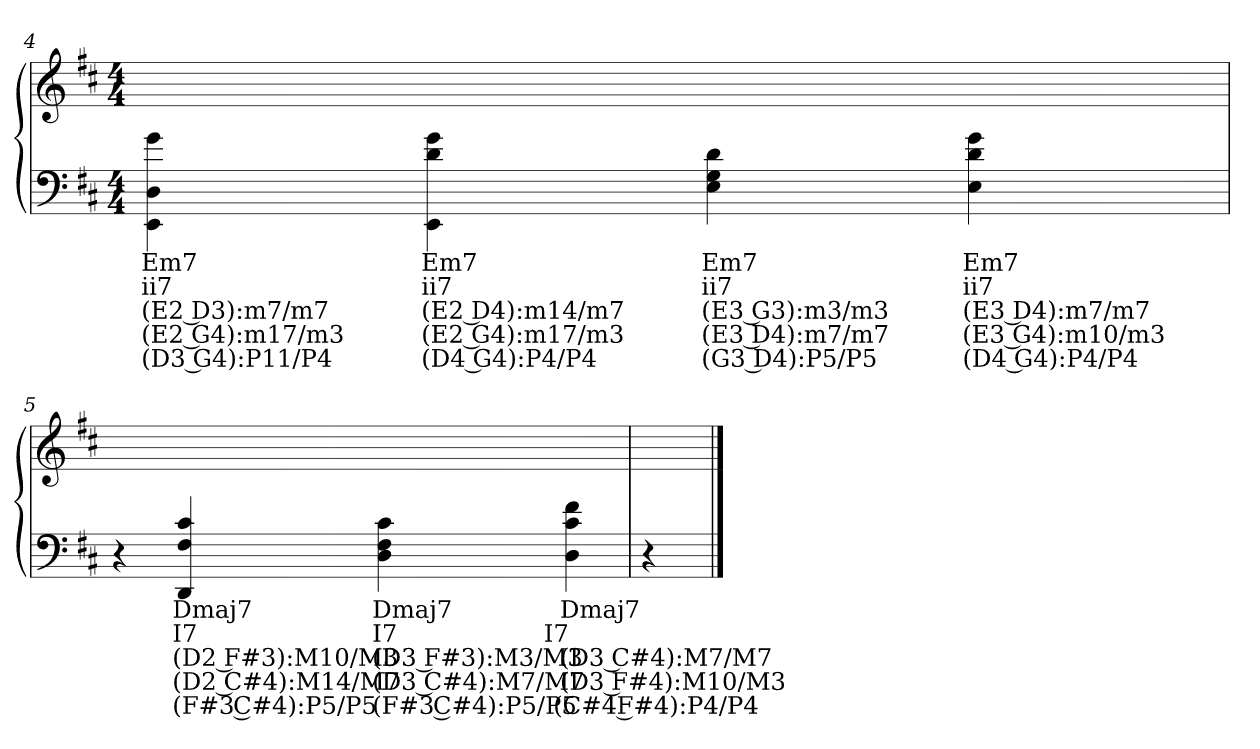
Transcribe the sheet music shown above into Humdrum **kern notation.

**kern	**text	**text	**text	**text	**text	**kern
*part2	*part2	*part2	*part2	*part2	*part2	*part1
*staff2	*staff2	*staff2	*staff2	*staff2	*staff2	*staff1
*clefF4	*	*	*	*	*	*clefG2
*k[f#c#]	*	*	*	*	*	*k[f#c#]
*D:	*	*	*	*	*	*D:
*M4/4	*	*	*	*	*	*M4/4
=4	=4	=4	=4	=4	=4	=4
4EE 4D 4g	Em7	ii7	(E2 D3):m7/m7	(E2 G4):m17/m3	(D3 G4):P11/P4	1ryy
4EE 4d 4g	Em7	ii7	(E2 D4):m14/m7	(E2 G4):m17/m3	(D4 G4):P4/P4	.
4E 4G 4d	Em7	ii7	(E3 G3):m3/m3	(E3 D4):m7/m7	(G3 D4):P5/P5	.
4E 4d 4g	Em7	ii7	(E3 D4):m7/m7	(E3 G4):m10/m3	(D4 G4):P4/P4	.
=5	=5	=5	=5	=5	=5	=5
4r	.	.	.	.	.	1ryy
4DD 4F# 4c#	Dmaj7	I7	(D2 F#3):M10/M3	(D2 C#4):M14/M7	(F#3 C#4):P5/P5	.
4D 4F# 4c#	Dmaj7	I7	(D3 F#3):M3/M3	(D3 C#4):M7/M7	(F#3 C#4):P5/P5	.
4D 4c# 4f#	Dmaj7	I7	(D3 C#4):M7/M7	(D3 F#4):M10/M3	(C#4 F#4):P4/P4	.
=6	=6	=6	=6	=6	=6	=6
4r	.	.	.	.	.	4ryy
==	==	==	==	==	==	==
*-	*-	*-	*-	*-	*-	*-
